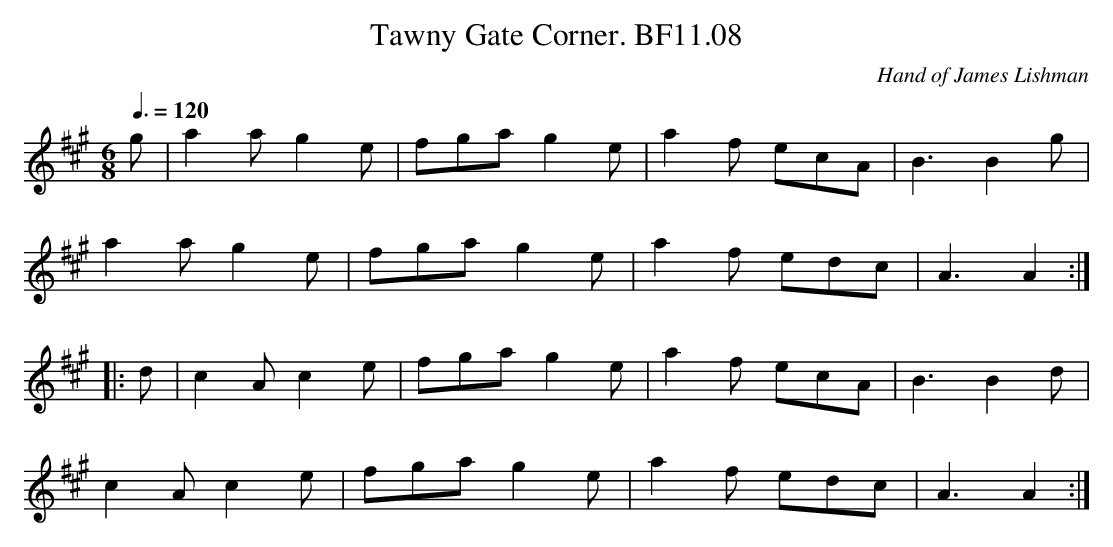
X:1
T:Tawny Gate Corner. BF11.08
M:6/8
L:1/8
Q:3/8=120
C:Hand of James Lishman
K:A major
g|a2ag2e|fga g2e|a2f ecA|B3B2g|
a2ag2e|fga g2e|a2f edc|A3A2:|
|:d|c2Ac2e|fgag2e|a2f ecA|B3B2d|
c2Ac2e|fga g2e|a2f edc|A3A2:|
